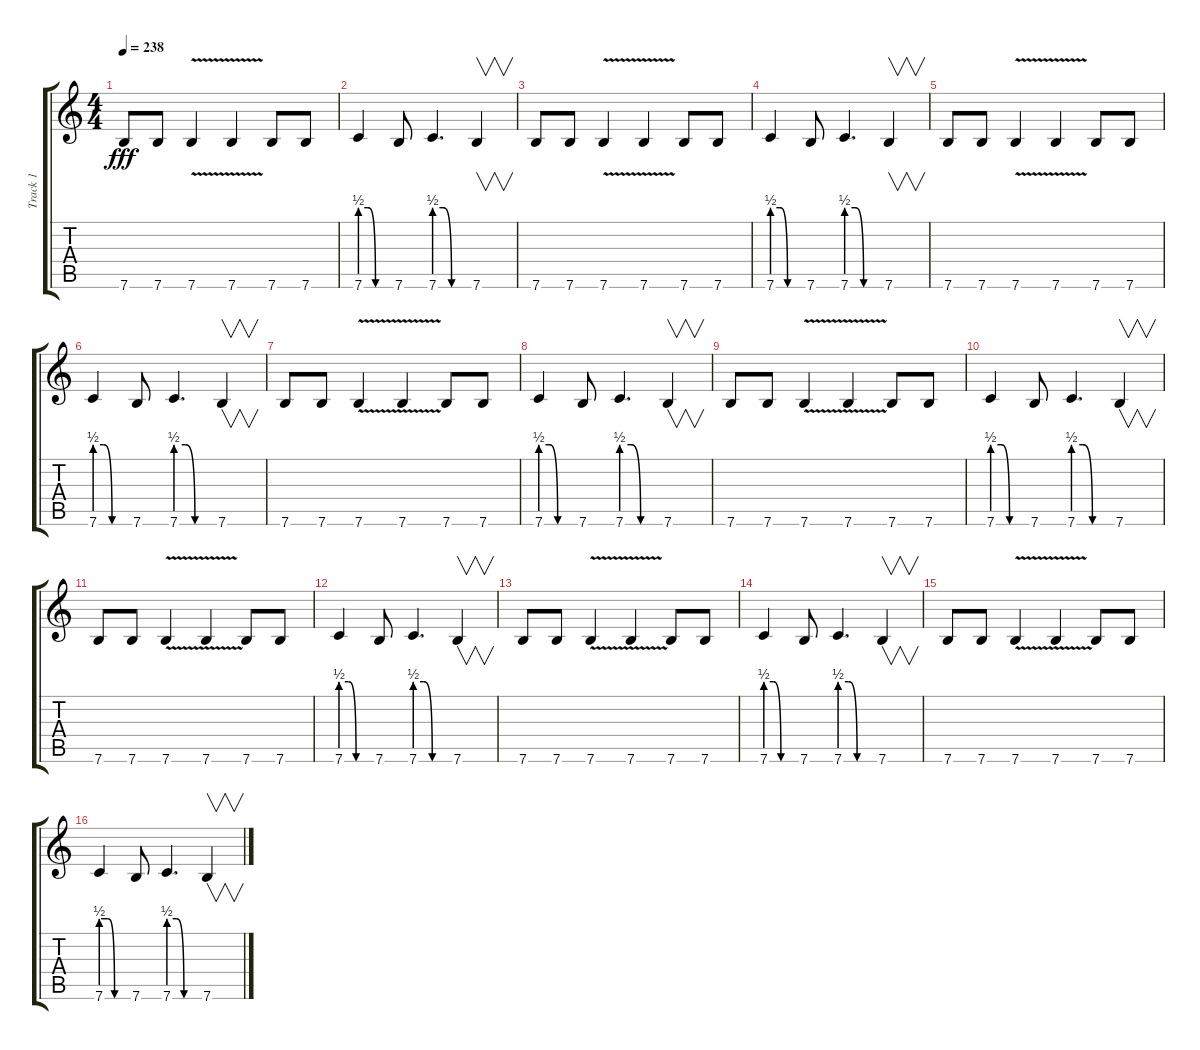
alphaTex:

\track ("Track 1" "Track 1") {instrument overdrivenguitar}
\staff {score tabs}
\tuning (E4 B3 G3 D3 A2 E2) {hide}
\ts (4 4)
\tempo 238
\clef g2
\ks c
7.6.8{dy fff} 7.6.8 7.6{v}.4 7.6{v}.4 7.6.8 7.6.8 |
7.6{be (custom 0 2 15 2 30 0 60 0)}.4 7.6.8 7.6{be (custom 0 2 15 2 30 0 60 0)}.4{d} 7.6.4{v} |
7.6.8 7.6.8 7.6{v}.4 7.6{v}.4 7.6.8 7.6.8 |
7.6{be (custom 0 2 15 2 30 0 60 0)}.4 7.6.8 7.6{be (custom 0 2 15 2 30 0 60 0)}.4{d} 7.6.4{v} |
7.6.8 7.6.8 7.6{v}.4 7.6{v}.4 7.6.8 7.6.8 |
7.6{be (custom 0 2 15 2 30 0 60 0)}.4 7.6.8 7.6{be (custom 0 2 15 2 30 0 60 0)}.4{d} 7.6.4{v} |
7.6.8 7.6.8 7.6{v}.4 7.6{v}.4 7.6.8 7.6.8 |
7.6{be (custom 0 2 15 2 30 0 60 0)}.4 7.6.8 7.6{be (custom 0 2 15 2 30 0 60 0)}.4{d} 7.6.4{v} |
7.6.8 7.6.8 7.6{v}.4 7.6{v}.4 7.6.8 7.6.8 |
7.6{be (custom 0 2 15 2 30 0 60 0)}.4 7.6.8 7.6{be (custom 0 2 15 2 30 0 60 0)}.4{d} 7.6.4{v} |
7.6.8 7.6.8 7.6{v}.4 7.6{v}.4 7.6.8 7.6.8 |
7.6{be (custom 0 2 15 2 30 0 60 0)}.4 7.6.8 7.6{be (custom 0 2 15 2 30 0 60 0)}.4{d} 7.6.4{v} |
7.6.8 7.6.8 7.6{v}.4 7.6{v}.4 7.6.8 7.6.8 |
7.6{be (custom 0 2 15 2 30 0 60 0)}.4 7.6.8 7.6{be (custom 0 2 15 2 30 0 60 0)}.4{d} 7.6.4{v} |
7.6.8 7.6.8 7.6{v}.4 7.6{v}.4 7.6.8 7.6.8 |
7.6{be (custom 0 2 15 2 30 0 60 0)}.4 7.6.8 7.6{be (custom 0 2 15 2 30 0 60 0)}.4{d} 7.6.4{v}
